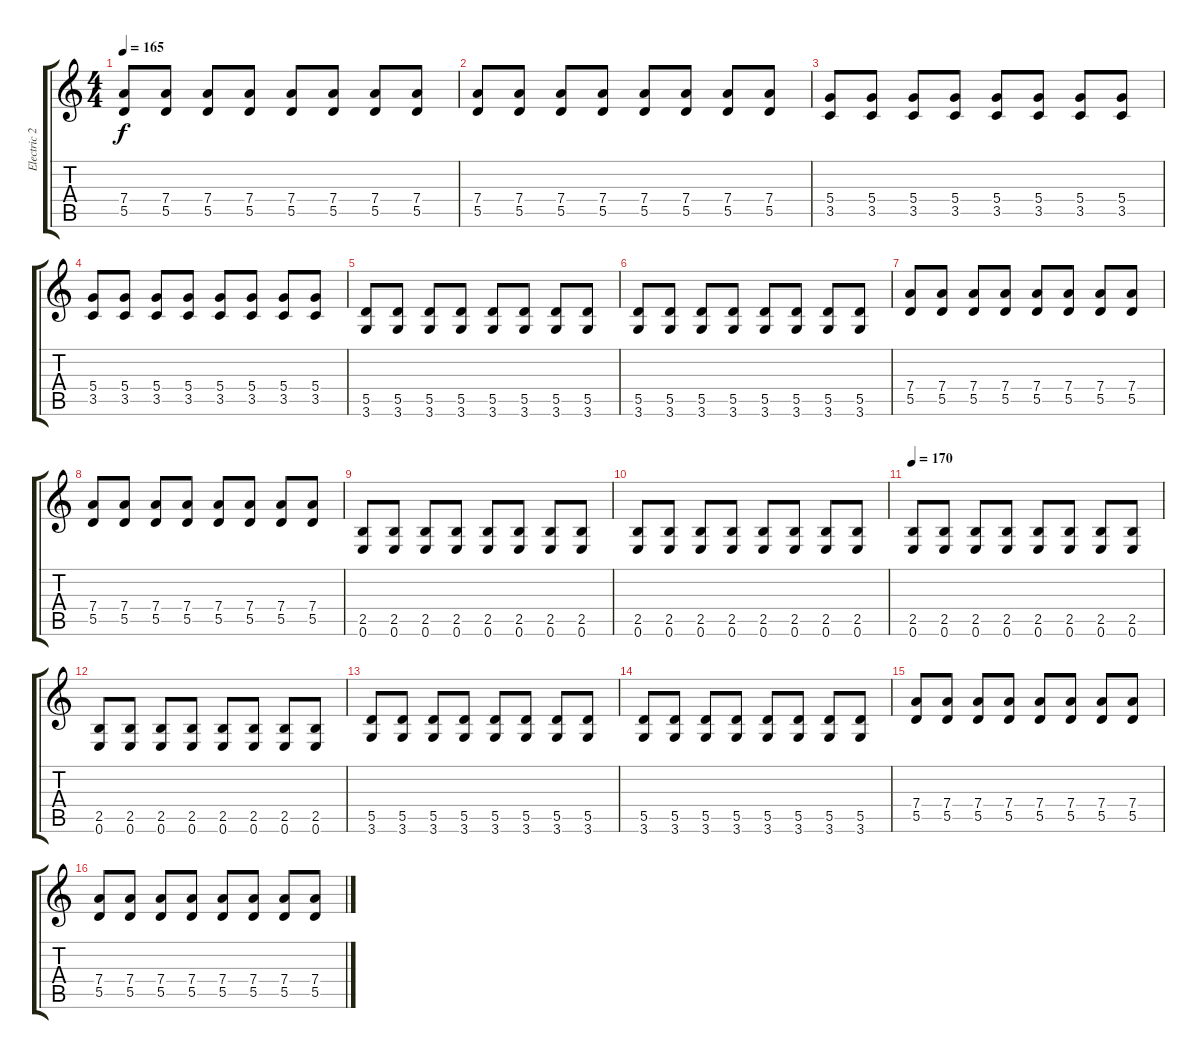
\track ("Electric 2" "Electric 2") {instrument electricguitarclean}
\staff {score tabs}
\tuning (E4 B3 G3 D3 A2 E2) {hide}
\ts (4 4)
\tempo 165
\clef g2
\ks c
(7.4 5.5).8{dy f} (7.4 5.5).8 (7.4 5.5).8 (7.4 5.5).8 (7.4 5.5).8 (7.4 5.5).8 (7.4 5.5).8 (7.4 5.5).8 |
(7.4 5.5).8 (7.4 5.5).8 (7.4 5.5).8 (7.4 5.5).8 (7.4 5.5).8 (7.4 5.5).8 (7.4 5.5).8 (7.4 5.5).8 |
(5.4 3.5).8 (5.4 3.5).8 (5.4 3.5).8 (5.4 3.5).8 (5.4 3.5).8 (5.4 3.5).8 (5.4 3.5).8 (5.4 3.5).8 |
(5.4 3.5).8 (5.4 3.5).8 (5.4 3.5).8 (5.4 3.5).8 (5.4 3.5).8 (5.4 3.5).8 (5.4 3.5).8 (5.4 3.5).8 |
(5.5 3.6).8 (5.5 3.6).8 (5.5 3.6).8 (5.5 3.6).8 (5.5 3.6).8 (5.5 3.6).8 (5.5 3.6).8 (5.5 3.6).8 |
(5.5 3.6).8 (5.5 3.6).8 (5.5 3.6).8 (5.5 3.6).8 (5.5 3.6).8 (5.5 3.6).8 (5.5 3.6).8 (5.5 3.6).8 |
(7.4 5.5).8 (7.4 5.5).8 (7.4 5.5).8 (7.4 5.5).8 (7.4 5.5).8 (7.4 5.5).8 (7.4 5.5).8 (7.4 5.5).8 |
(7.4 5.5).8 (7.4 5.5).8 (7.4 5.5).8 (7.4 5.5).8 (7.4 5.5).8 (7.4 5.5).8 (7.4 5.5).8 (7.4 5.5).8 |
(2.5 0.6).8 (2.5 0.6).8 (2.5 0.6).8 (2.5 0.6).8 (2.5 0.6).8 (2.5 0.6).8 (2.5 0.6).8 (2.5 0.6).8 |
(2.5 0.6).8 (2.5 0.6).8 (2.5 0.6).8 (2.5 0.6).8 (2.5 0.6).8 (2.5 0.6).8 (2.5 0.6).8 (2.5 0.6).8 |
\tempo 170
(2.5 0.6).8 (2.5 0.6).8 (2.5 0.6).8 (2.5 0.6).8 (2.5 0.6).8 (2.5 0.6).8 (2.5 0.6).8 (2.5 0.6).8 |
(2.5 0.6).8 (2.5 0.6).8 (2.5 0.6).8 (2.5 0.6).8 (2.5 0.6).8 (2.5 0.6).8 (2.5 0.6).8 (2.5 0.6).8 |
(5.5 3.6).8 (5.5 3.6).8 (5.5 3.6).8 (5.5 3.6).8 (5.5 3.6).8 (5.5 3.6).8 (5.5 3.6).8 (5.5 3.6).8 |
(5.5 3.6).8 (5.5 3.6).8 (5.5 3.6).8 (5.5 3.6).8 (5.5 3.6).8 (5.5 3.6).8 (5.5 3.6).8 (5.5 3.6).8 |
(7.4 5.5).8 (7.4 5.5).8 (7.4 5.5).8 (7.4 5.5).8 (7.4 5.5).8 (7.4 5.5).8 (7.4 5.5).8 (7.4 5.5).8 |
(7.4 5.5).8 (7.4 5.5).8 (7.4 5.5).8 (7.4 5.5).8 (7.4 5.5).8 (7.4 5.5).8 (7.4 5.5).8 (7.4 5.5).8
